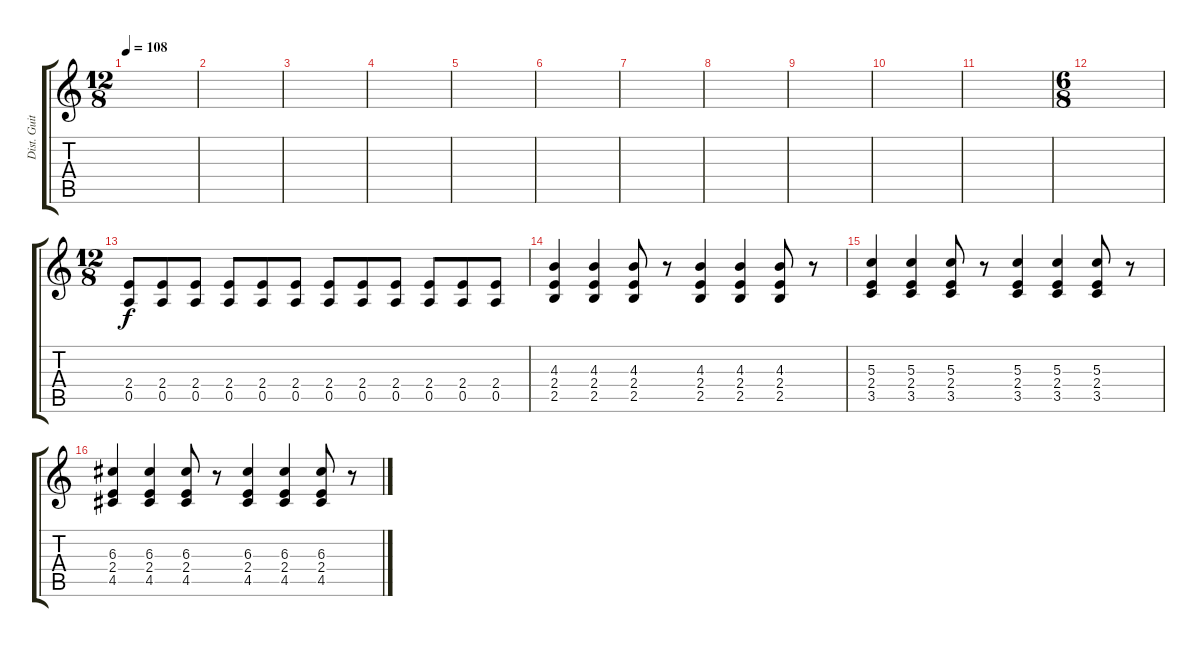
\track ("Dist. Guitar" "Dist. Guit") {instrument distortionguitar}
\staff {score tabs}
\tuning (E4 B3 G3 D3 A2 E2) {hide}
\ts (12 8)
\tempo 108
\clef g2
\ks c
|
|
|
|
|
|
|
|
|
|
|
\ts (6 8)
|
\ts (12 8)
(2.4 0.5).8 (2.4 0.5).8 (2.4 0.5).8 (2.4 0.5).8 (2.4 0.5).8 (2.4 0.5).8 (2.4 0.5).8 (2.4 0.5).8 (2.4 0.5).8 (2.4 0.5).8 (2.4 0.5).8 (2.4 0.5).8 |
(4.3 2.4 2.5).4 (4.3 2.4 2.5).4 (4.3 2.4 2.5).8 r.8 (4.3 2.4 2.5).4 (4.3 2.4 2.5).4 (4.3 2.4 2.5).8 r.8 |
(5.3 2.4 3.5).4 (5.3 2.4 3.5).4 (5.3 2.4 3.5).8 r.8 (5.3 2.4 3.5).4 (5.3 2.4 3.5).4 (5.3 2.4 3.5).8 r.8 |
(6.3 2.4 4.5).4 (6.3 2.4 4.5).4 (6.3 2.4 4.5).8 r.8 (6.3 2.4 4.5).4 (6.3 2.4 4.5).4 (6.3 2.4 4.5).8 r.8
